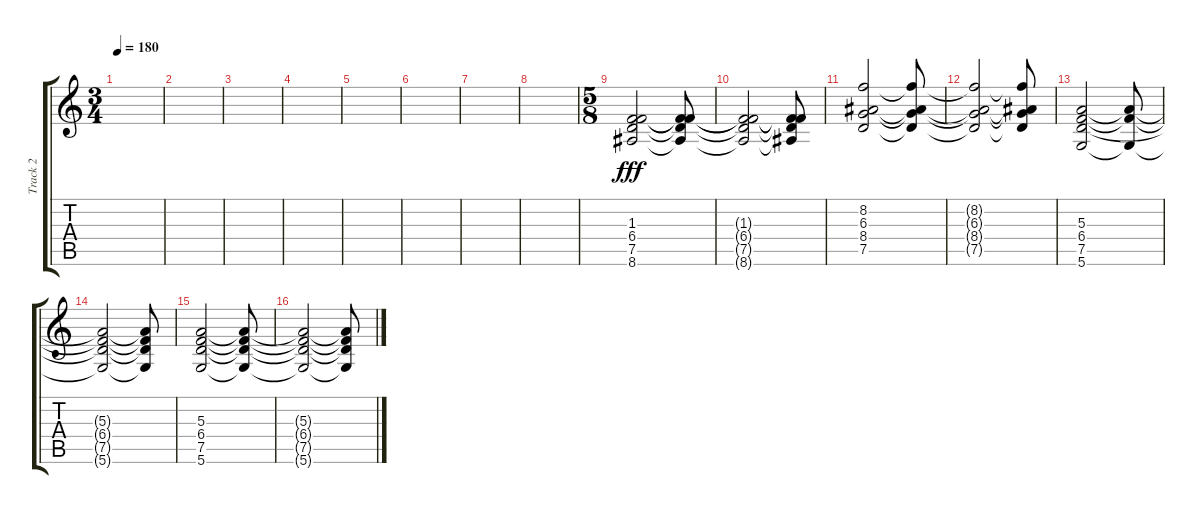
\track ("Track 2" "Track 2") {instrument electricguitarjazz}
\staff {score tabs}
\tuning (D4 A3 E3 B2 G2 D2) {hide}
\ts (3 4)
\tempo 180
\clef g2
\ks c
|
|
|
|
|
|
|
|
\ts (5 8)
(1.3 6.4 7.5 8.6).2{dy fff instrument voiceoohs} (1.3{t} 6.4{t} 7.5{t} 8.6{t}).8 |
(1.3{t} 6.4{t} 7.5{t} 8.6{t}).2 (1.3{t} 6.4{t} 7.5{t} 8.6{t}).8 |
(8.2 6.3 8.4 7.5).2 (8.2{t} 6.3{t} 8.4{t} 7.5{t}).8 |
(8.2{t} 6.3{t} 8.4{t} 7.5{t}).2 (8.2{t} 6.3{t} 8.4{t} 7.5{t}).8 |
(5.3 6.4 7.5 5.6).2 (5.3{t} 6.4{t} 5.6{t}).8 |
(5.3{t} 6.4{t} 7.5{t} 5.6{t}).2 (5.3{t} 6.4{t} 7.5{t} 5.6{t}).8 |
(5.3 6.4 7.5 5.6).2 (5.3{t} 6.4{t} 7.5{t} 5.6{t}).8 |
(5.3{t} 6.4{t} 7.5{t} 5.6{t}).2 (5.3{t} 6.4{t} 7.5{t} 5.6{t}).8
